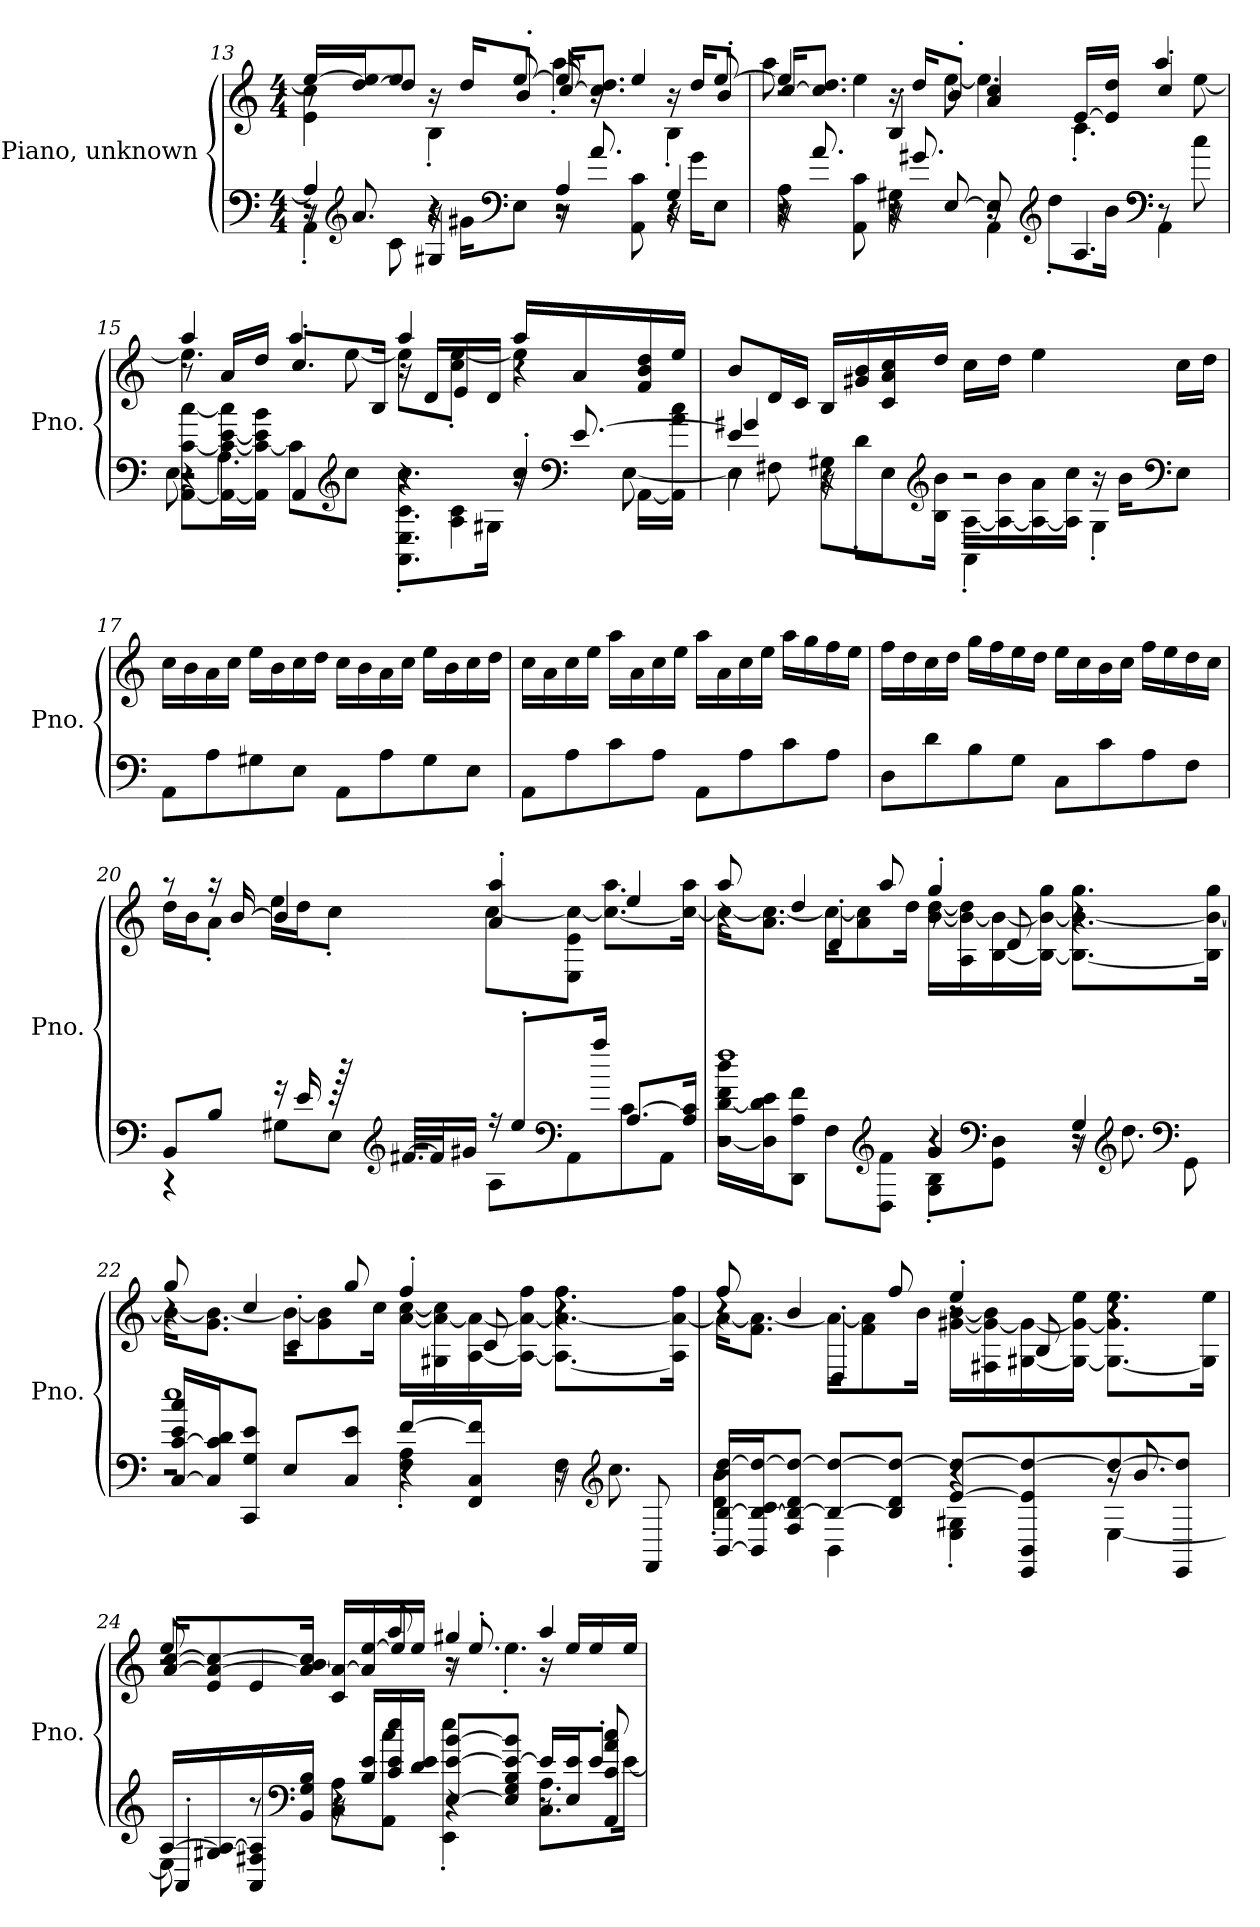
**kern	**kern
*part1	*part1
*staff2	*staff1
*I"Piano, unknown	*
*I'Pno.	*
*clefF4	*clefG2
*k[]	*k[]
*M4/4	*M4/4
=13	=13
*^	*^
*	*^	*	*^
*	*	*^	*	*	*
16r	8r	4A/]	4AA'\	8r	4e\ 4cc\	16ee/LL_
*clefG2	*	*	*	*	*	*
8.a/	.	.	.	.	.	[16dd/ 16ee/]J
.	8c\	.	.	4ee/	.	8dd/J]
4r	16r	4G#X/	4r	.	4B'\	16r
.	16g#X\KL	.	.	.	.	16dd/KL
*clefF4	*	*	*	*	*	*
.	8E\J	.	.	[8ee/	.	8b'/J
16r	8r	4A/	2r	16ee/]	4aa'\	[16cc/KL
8.a/	.	.	.	16r	.	8.cc/] 8.dd/J
.	8AA\ 8c\	.	.	4ee/	.	.
4r	16r	4G#/	.	.	4B'\	16r
.	16g#\KL	.	.	.	.	16dd/KL
.	8E\J	.	.	[8ee/	.	8b'/J
!!LO:PB:g=z
=14	=14	=14	=14	=14	=14	=14
*	*	*	*	*	*	*^
16r	8r	4r	4A\	4ee/]	8aa\	[16cc/KL	2r
8.a/	.	.	.	.	.	8.cc/] 8.dd/J	.
.	8AA\ 8c\	.	.	.	4ee\	.	.
16r	4r	8r	4G#X\	4B'/	.	16r	.
8.g#X/	.	.	.	.	.	16dd/KL	.
.	.	[8E/	.	.	[8ee\	8b'/J	.
2r	16r	8E/]	4AA\	4a/ 4cc/	4.ee\]	8r	8r
*clefG2	*	*	*	*	*	*	*
.	8dd'\L	.	.	.	.	.	.
.	.	4.A/	.	.	.	[16e/LL	4.c'\
.	16b\Jk	.	.	.	.	16e/] 16dd/JJ	.
*clefF4	*	*	*	*	*	*	*
.	8r	.	4AA\	4cc'/	.	4aa/	.
.	8cc\	.	.	.	[8ee\	.	.
*	*	*	*	*	*	*v	*v
!!LO:LB:g=z
=15	=15	=15	=15	=15	=15	=15
2r	[8AA\ [8c\ [8cc\L	4r	8E\	4aa/	4.ee\]	8r
.	16AA\_ 16c\_ [16e\ 16cc\]L	.	4.A\	.	.	16a/LL
.	16AA\] 16c\_ 16e\] 16b\JJ	.	.	.	.	16dd/JJ
.	8c\L]	4AA/	.	4aa/	.	8.cc'/L
*clefG2	*	*	*	*	*	*
.	8cc\J	.	.	.	[8ee\	.
.	.	.	.	.	.	16B/Jk
4r	8.AA\' 8.E\' 8.c\' 8.cc\'L	4r	8r	4aa/	8ee\L]	16r
.	.	.	.	.	.	16d/LL
.	.	.	4A\ 4c\	.	8cc\' [8ee\'J	16e/
.	16G#X\Jk	.	.	.	.	16d/JJ
16r	8r	4cc'/	.	4r	4ee\]	16aa/LL
*clefF4	*	*	*	*	*	*
[8.e/	.	.	.	.	.	16a/
.	[16AA\LL	.	[8E\	.	.	16f/ 16b/ 16dd/
.	16AA\] 16a\ 16cc\JJ	.	.	.	.	16ee/JJ
*	*	*	*	*v	*v	*v
!!LO:LB:g=z
=16	=16	=16	=16	=16
4e/]	8r	4g#X/	4E\]	8b/L
.	8F#X\	.	.	16d/L
.	.	.	.	16c/JJ
4r	16r	4r	8G#X\L	16B/LL
.	8d'\L	.	.	16g#X/ 16b/
.	.	.	8E\J	16c/ 16a/ 16cc/
*clefG2	*	*	*	*
.	16B\ 16b\Jk	.	.	16dd/JJ
2r	[16A\LL	2r	4AA'\	16cc\LL
.	16A\_ 16b\	.	.	16dd\JJ
.	16A\_ 16a\	.	.	4ee\
.	16A\] 16cc\JJ	.	.	.
.	16r	.	4G#'\	.
.	16b\KL	.	.	.
*clefF4	*	*	*	*
.	8E\J	.	.	16cc\LL
.	.	.	.	16dd\JJ
*v	*v	*v	*v	*
=17	=17
8AA\L	16cc\LL
.	16b\
8A\	16a\
.	16cc\JJ
8G#X\	16ee\LL
.	16b\
8E\J	16cc\
.	16dd\JJ
8AA\L	16cc\LL
.	16b\
8A\	16a\
.	16cc\JJ
8G#\	16ee\LL
.	16b\
8E\J	16cc\
.	16dd\JJ
!!LO:LB:g=z
=18	=18
8AA\L	16cc\LL
.	16a\
8A\	16cc\
.	16ee\JJ
8c\	16aa\LL
.	16a\
8A\J	16cc\
.	16ee\JJ
8AA\L	16aa\LL
.	16a\
8A\	16cc\
.	16ee\JJ
8c\	16aa\LL
.	16gg\
8A\J	16ff\
.	16ee\JJ
=19	=19
8D\L	16ff\LL
.	16dd\
8d\	16cc\
.	16dd\JJ
8B\	16gg\LL
.	16ff\
8G\J	16ee\
.	16dd\JJ
8C\L	16ee\LL
.	16cc\
8c\	16b\
.	16cc\JJ
8A\	16ff\LL
.	16ee\
8F\J	16dd\
.	16cc\JJ
!!LO:LB:g=z
=20	=20
*^	*^
8BB/L	4r	8r	16dd\LL
.	.	.	16b\J
8B/J	.	16r	8a'\J
.	.	[16b/	.
16r	8G#X\L	4b/]	16ee\LL
16e/	.	.	16dd\J
128r	8E\J	.	8cc'\J
*clefG2	*	*	*
[64.f#X/KLLL	.	.	.
32f#/J]	.	.	.
16g#X/JJ	.	.	.
16r	8A\L	4a/' 4aa/'	[8cc\L
8ee'/L	.	.	.
*clefF4	*	*	*
.	8AA\	.	8E\ 8e\ 8cc\_J
16aa/Jk	.	.	.
[8.A/L	8c\	4ee/	8.cc\_ 8.aa\L
.	8AA\J	.	.
16A/] 16c/Jk	.	.	16cc\_ 16aa\Jk
!!LO:LB:g=z
=21	=21	=21	=21
*^	*^	*	*^
1ff	2r	2r	[16D\ [16d\ 16f\ 16dd\LL	8aa/	16cc\KL_	4r
.	.	.	16D\] 16d\] 16e\J	.	8.a\ 8.cc\_J	.
.	.	.	8DD\ 8A\ 8f\J	4dd/	.	.
.	.	.	8F\L	.	16cc\KL_	4d'/
.	.	.	.	.	8a\ 8cc\]	.
*clefG2	*	*	*	*	*	*
.	.	.	8D\ 8f\J	8aa/	.	.
.	.	.	.	.	16dd\Jk	.
.	4r	4g/	8G\' 8B\'L	4gg'/	[16b\ [16dd\LL	8r
.	.	.	.	.	16A\ 16b\_ 16dd\]	.
*clefF4	*	*	*	*	*	*
.	.	.	8GG\ 8D\J	.	[16B\ 16b\_	8d/
.	.	.	.	.	16B\_ 16b\_ 16gg\JJ	.
.	16r	4G/	8r	4r	8.B\_ 8.b\_ 8.gg\L	4r
*clefG2	*	*	*	*	*	*
.	8.dd\	.	.	.	.	.
*clefF4	*	*	*	*	*	*
.	.	.	8GG\	.	.	.
.	.	.	.	.	16B\] 16b\_ 16gg\Jk	.
!!LO:PB:g=z	!!	!!
=22	=22	=22	=22	=22	=22	=22
1ee	2r	[16C/ [16c/ 16e/ 16cc/LL	2r	8gg/	16b\KL_	4r
.	.	16C/] 16c/] 16d/J	.	.	8.g\ 8.b\_J	.
.	.	8CC/ 8G/ 8e/J	.	4cc/	.	.
.	.	8E/L	.	.	16b\KL_	4c'/
.	.	.	.	.	8g\ 8b\]	.
.	.	8C/ 8e/J	.	8gg/	.	.
.	.	.	.	.	16cc\Jk	.
.	4r	[8f/L	4F\' 4A\'	4ff'/	[16a\ [16cc\LL	8r
.	.	.	.	.	16G#X\ 16a\_ 16cc\]	.
.	.	8FF/ 8C/ 8f/]J	.	.	[16A\ 16a\_	8c/
.	.	.	.	.	16A\_ 16a\_ 16ff\JJ	.
.	16r	8r	4F\	4r	8.A\_ 8.a\_ 8.ff\L	4r
*clefG2	*	*	*	*	*	*
.	8.cc\	.	.	.	.	.
.	.	8FF/	.	.	.	.
.	.	.	.	.	16A\] 16a\_ 16ff\Jk	.
*	*	*v	*v	*	*	*
!!LO:LB:g=z	!!	!!
=23	=23	=23	=23	=23	=23
[16BB/ [16B/ [16dd/LL	4d\' 4b\'	2r	8ff/	16a\KL_	4r
16BB/] 16B/_ 16c/ 16dd/_J	.	.	.	8.f\ 8.a\_J	.
8F/ 8B/_ 8d/ 8dd/_J	.	.	4b/	.	.
8B/_ 8dd/_L	4BB\	.	.	16a\KL_	4D'/
.	.	.	.	8f\ 8a\]	.
8B/] 8d/ 8dd/_J	.	.	8ff/	.	.
.	.	.	.	16b\Jk	.
[8e/ 8dd/_L	4E\' 4G#X\'	4r	4ee'/	[16g#X\ [16b\LL	8r
.	.	.	.	16F#X\ 16g#\_ 16b\]	.
8EE/ 8BB/ 8e/] 8dd/_	.	.	.	[16G#X\ 16g#\_	8B/
.	.	.	.	16G#\_ 16g#\_ 16ee\JJ	.
8dd/_	[4E\	16r	4r	8.G#\_ 8.g#\] 8.ee\L	4r
.	.	8.b/	.	.	.
8EE/ 8dd/]J	.	.	.	.	.
.	.	.	.	16G#\] 16ee\Jk	.
!!LO:LB:g=z	!!	!!
=24	=24	=24	=24	=24	=24
[16A/LL	8E\]	4AA'/	8ee/	2r	[16a/ [16cc/KL
16G#X/ 16A/_	.	.	.	.	8e/ 8a/_ 8cc/_
16AA/ 16F#X/ 16A/]	8r	.	4e/	.	.
*clefF4	*	*	*	*	*
16BB/ 16G#/ 16B/JJ	.	.	.	.	16a/_ 16b/ 16cc/]Jk
16r	8C\ 8A\L	4r	.	.	16c/ 16a/_LL
16B/ 16e/LL	.	.	.	.	16a/] [16ee/
16c/ 16e/ 16ee/	8AA\ 8cc\J	.	8aa/	.	16ee/]
16d/ 16e/JJ	.	.	.	.	16ee/JJ
[8E/ [8e/ [8b/L	4EE\' 4ee\'	4r	4gg#X/	8r	16r
.	.	.	.	.	8.ee'/
8E/] 8G#/ 8B/ 8e/_ 8b/]J	.	.	.	4.ee'\	.
16e/LL]	8.C\ 8.A\L	8r	4aa/	.	16r
16E/ 16e/J	.	.	.	.	16ee/LL
8e'/J	.	8AA/ 8c/ 8a/ 8cc/	.	.	16ee/
.	[16e\Jk	.	.	.	16ee/JJ
*v	*v	*v	*	*	*
*	*v	*v	*v
=	=
*-	*-
